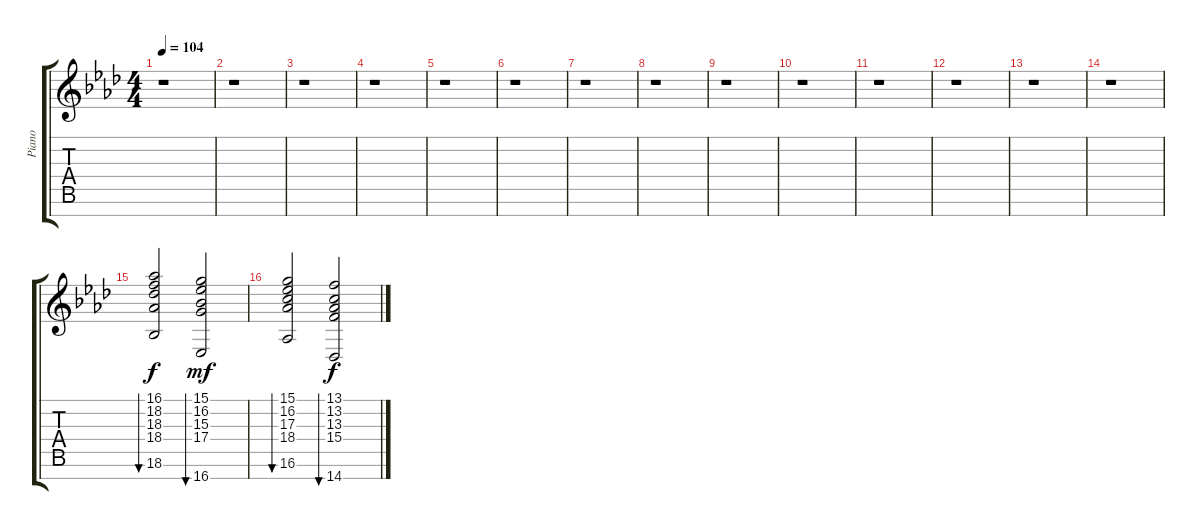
\track ("Piano" "Piano") {instrument brightacousticpiano}
\staff {score tabs}
\tuning (E4 B3 G3 D3 A2 E2 B1) {hide}
\ts (4 4)
\tempo 104
\clef g2
\ks ab
r.1{dy mf} |
r.1 |
r.1 |
r.1 |
r.1 |
r.1 |
r.1 |
r.1 |
r.1 |
r.1 |
r.1 |
r.1 |
r.1 |
r.1 |
(16.1 18.2 18.3 18.4 18.6).2{bu 60 dy f} (15.1 16.2 15.3 17.4 16.7).2{bu 60 dy mf} |
(15.1 16.2 17.3 18.4 16.6).2{bu 60} (13.1 13.2 13.3 15.4 14.7).2{bu 60 dy f}
